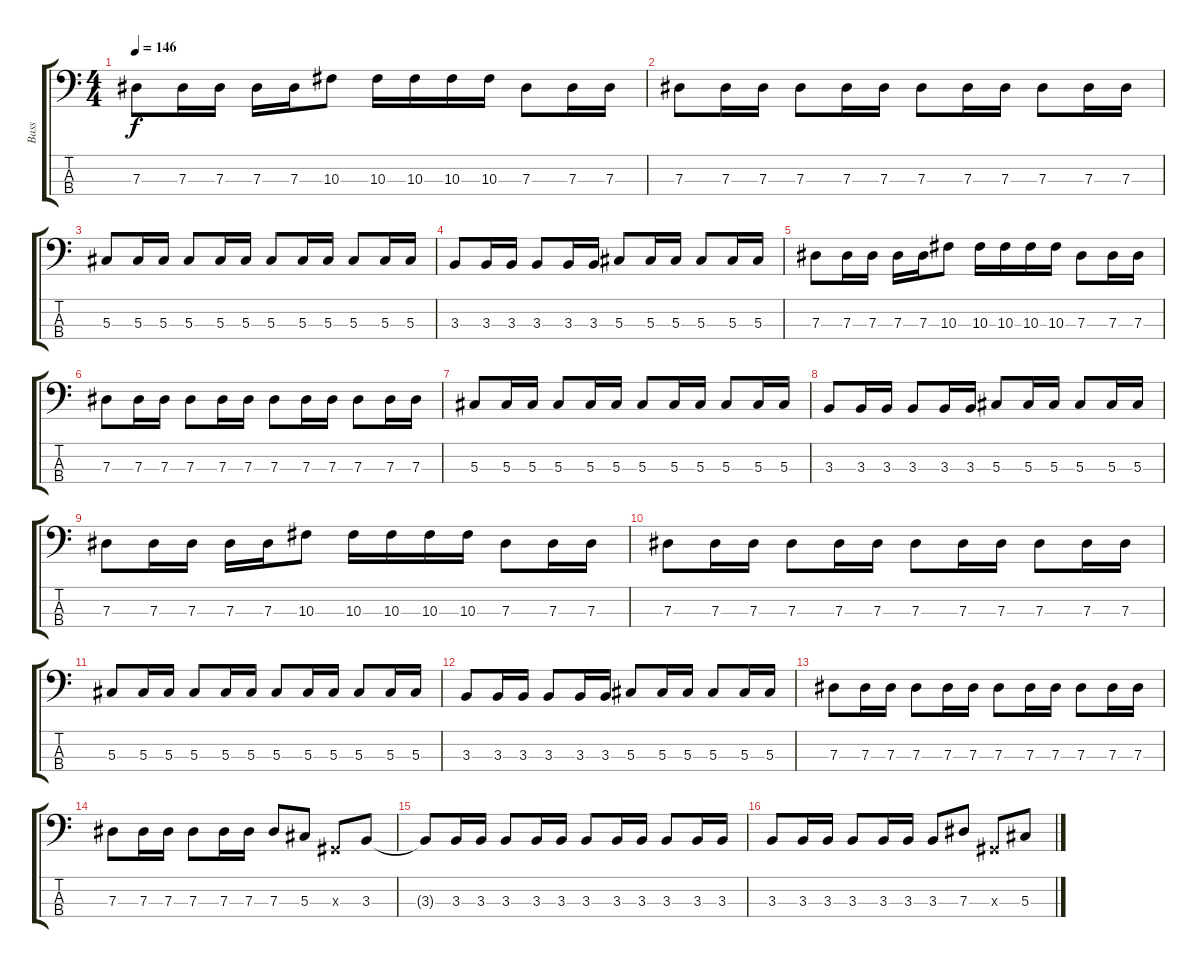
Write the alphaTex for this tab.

\track ("Bass" "Bass") {instrument electricbassfinger}
\staff {score tabs}
\tuning (Gb2 Db2 Ab1 Eb1) {hide}
\ts (4 4)
\tempo 146
\clef f4
\ks c
7.3.8{dy f} 7.3.16 7.3.16 7.3.16 7.3.16 10.3.8 10.3.16 10.3.16 10.3.16 10.3.16 7.3.8 7.3.16 7.3.16 |
7.3.8 7.3.16 7.3.16 7.3.8 7.3.16 7.3.16 7.3.8 7.3.16 7.3.16 7.3.8 7.3.16 7.3.16 |
5.3.8 5.3.16 5.3.16 5.3.8 5.3.16 5.3.16 5.3.8 5.3.16 5.3.16 5.3.8 5.3.16 5.3.16 |
3.3.8 3.3.16 3.3.16 3.3.8 3.3.16 3.3.16 5.3.8 5.3.16 5.3.16 5.3.8 5.3.16 5.3.16 |
7.3.8 7.3.16 7.3.16 7.3.16 7.3.16 10.3.8 10.3.16 10.3.16 10.3.16 10.3.16 7.3.8 7.3.16 7.3.16 |
7.3.8 7.3.16 7.3.16 7.3.8 7.3.16 7.3.16 7.3.8 7.3.16 7.3.16 7.3.8 7.3.16 7.3.16 |
5.3.8 5.3.16 5.3.16 5.3.8 5.3.16 5.3.16 5.3.8 5.3.16 5.3.16 5.3.8 5.3.16 5.3.16 |
3.3.8 3.3.16 3.3.16 3.3.8 3.3.16 3.3.16 5.3.8 5.3.16 5.3.16 5.3.8 5.3.16 5.3.16 |
7.3.8 7.3.16 7.3.16 7.3.16 7.3.16 10.3.8 10.3.16 10.3.16 10.3.16 10.3.16 7.3.8 7.3.16 7.3.16 |
7.3.8 7.3.16 7.3.16 7.3.8 7.3.16 7.3.16 7.3.8 7.3.16 7.3.16 7.3.8 7.3.16 7.3.16 |
5.3.8 5.3.16 5.3.16 5.3.8 5.3.16 5.3.16 5.3.8 5.3.16 5.3.16 5.3.8 5.3.16 5.3.16 |
3.3.8 3.3.16 3.3.16 3.3.8 3.3.16 3.3.16 5.3.8 5.3.16 5.3.16 5.3.8 5.3.16 5.3.16 |
7.3.8 7.3.16 7.3.16 7.3.8 7.3.16 7.3.16 7.3.8 7.3.16 7.3.16 7.3.8 7.3.16 7.3.16 |
7.3.8 7.3.16 7.3.16 7.3.8 7.3.16 7.3.16 7.3.8 5.3.8 0.3{x}.8 3.3.8 |
3.3{t}.8 3.3.16 3.3.16 3.3.8 3.3.16 3.3.16 3.3.8 3.3.16 3.3.16 3.3.8 3.3.16 3.3.16 |
3.3.8 3.3.16 3.3.16 3.3.8 3.3.16 3.3.16 3.3.8 7.3.8 0.3{x}.8 5.3.8
